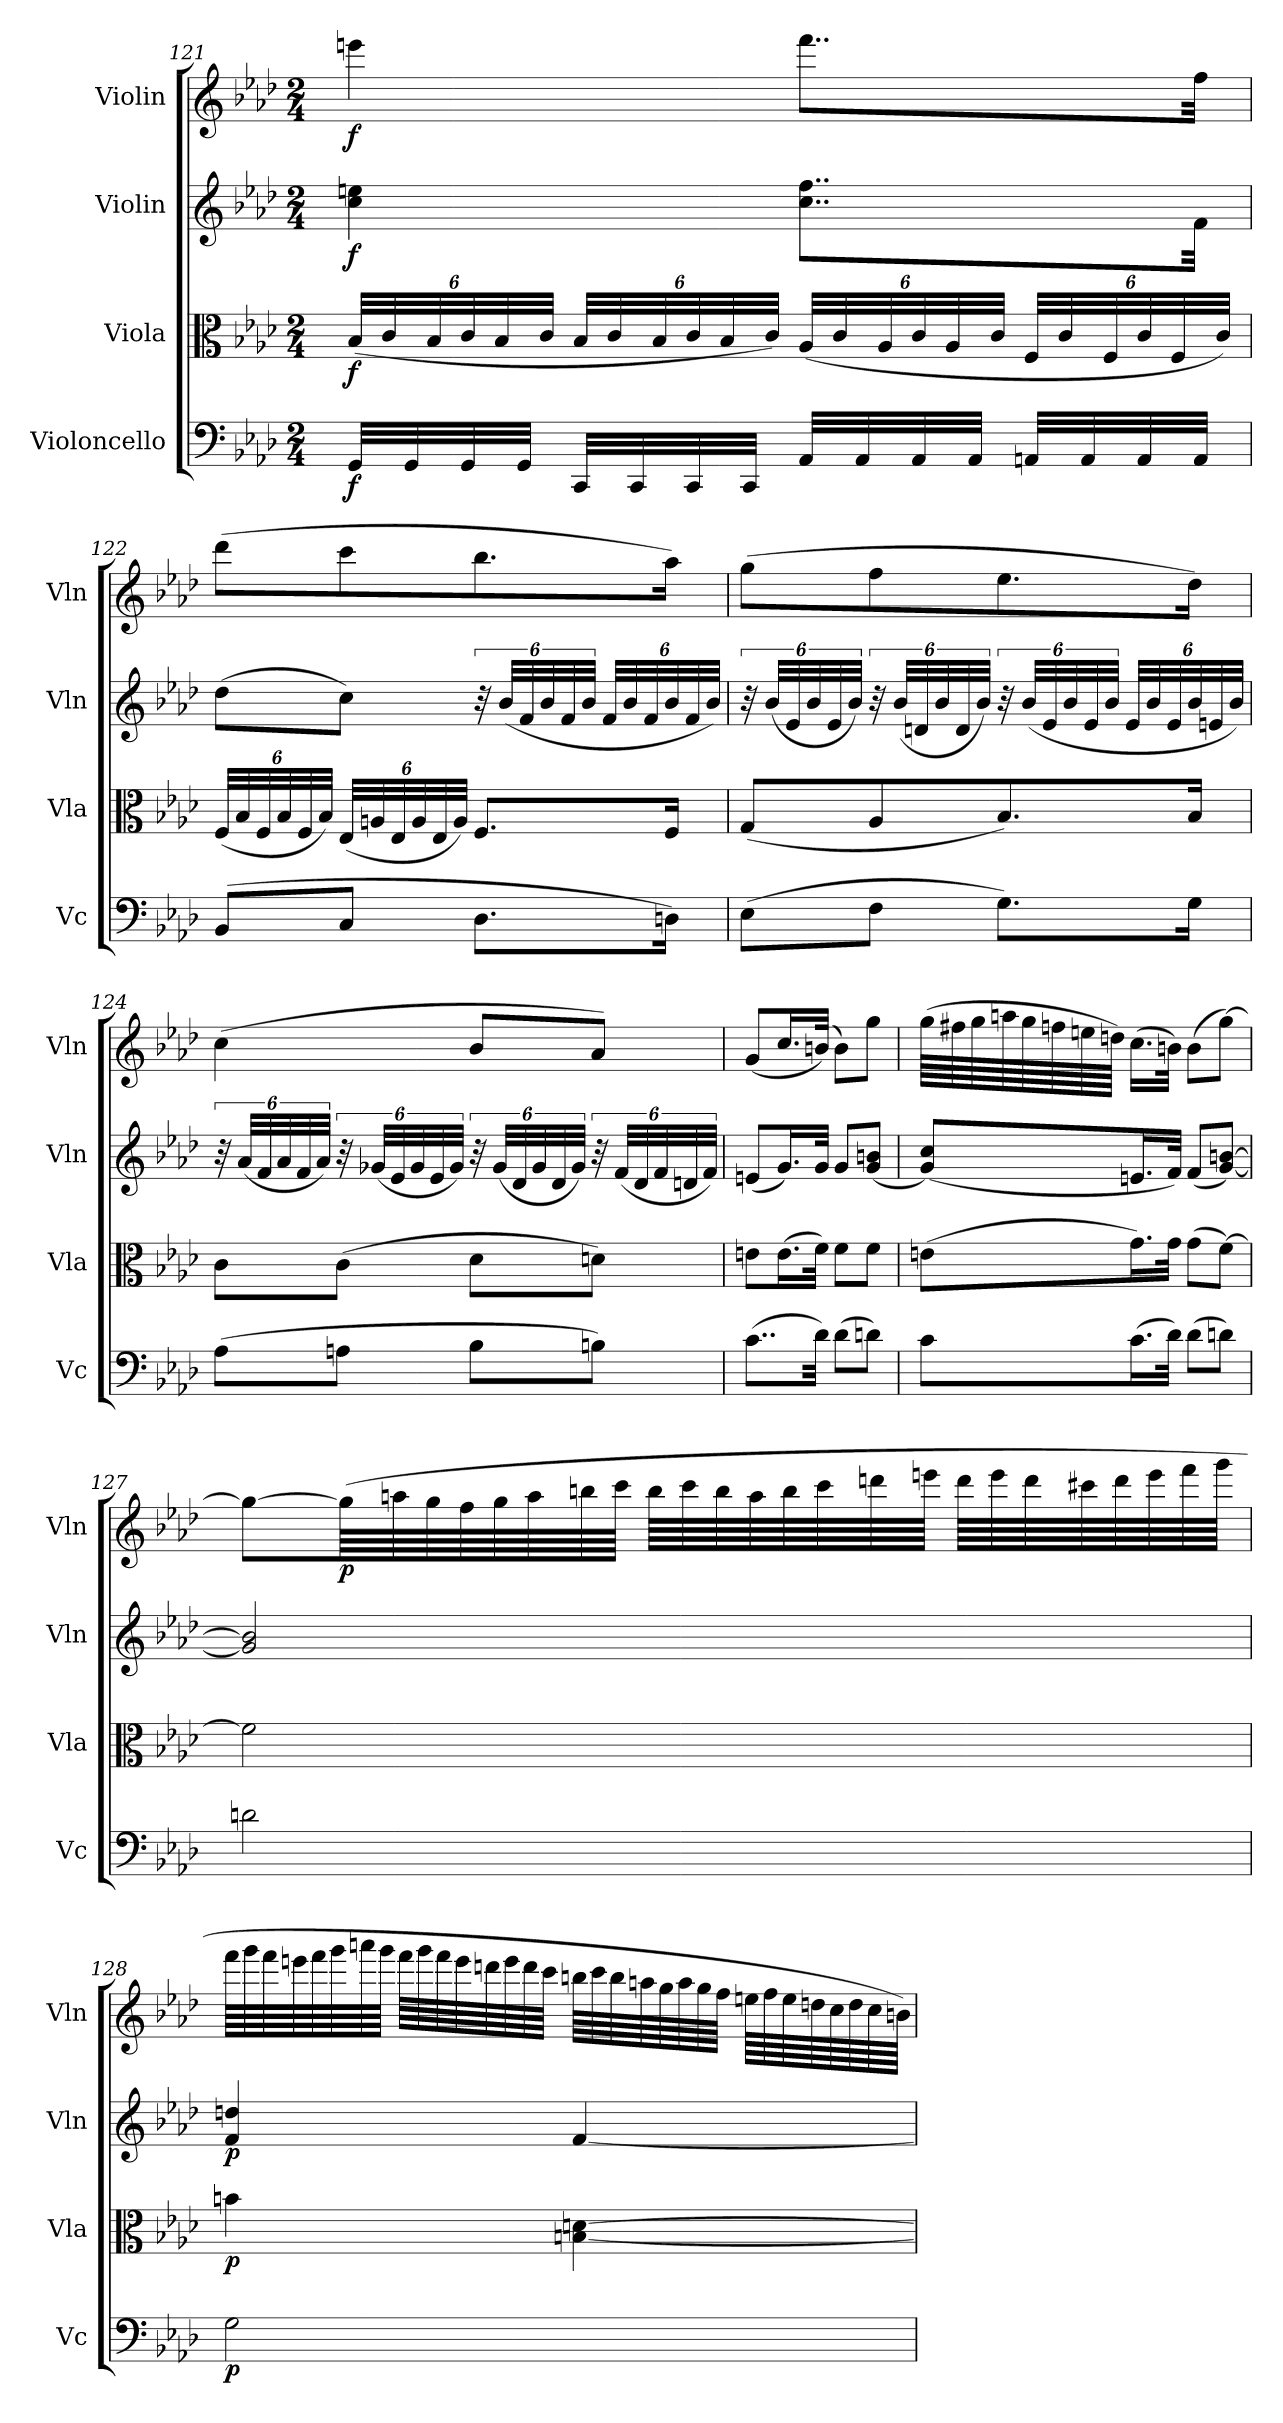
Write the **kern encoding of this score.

**kern	**dynam	**kern	**dynam	**kern	**dynam	**kern	**dynam
*part4	*part4	*part3	*part3	*part2	*part2	*part1	*part1
*staff4	*staff4	*staff3	*staff3	*staff2	*staff2	*staff1	*staff1
*I"Violoncello	*	*I"Viola	*	*I"Violin	*	*I"Violin	*
*I'Vc	*	*I'Vla	*	*I'Vln	*	*I'Vln	*
*clefF4	*	*clefC3	*	*clefG2	*	*clefG2	*
*k[b-e-a-d-]	*	*k[b-e-a-d-]	*	*k[b-e-a-d-]	*	*k[b-e-a-d-]	*
*M2/4	*	*M2/4	*	*M2/4	*	*M2/4	*
=121	=121	=121	=121	=121	=121	=121	=121
32GG/LLL	f	(48B-/LLL	f	4cc\ 4een\	f	4eeen\	f
.	.	48c/	.	.	.	.	.
32GG/	.	.	.	.	.	.	.
.	.	48B-/	.	.	.	.	.
32GG/	.	48c/	.	.	.	.	.
.	.	48B-/	.	.	.	.	.
32GG/JJJ	.	.	.	.	.	.	.
.	.	48c/JJJ	.	.	.	.	.
32CC/LLL	.	48B-/LLL	.	.	.	.	.
.	.	48c/	.	.	.	.	.
32CC/	.	.	.	.	.	.	.
.	.	48B-/	.	.	.	.	.
32CC/	.	48c/	.	.	.	.	.
.	.	48B-/	.	.	.	.	.
32CC/JJJ	.	.	.	.	.	.	.
.	.	48c/JJJ)	.	.	.	.	.
32AA-/LLL	.	(48A-/LLL	.	8..cc\ 8..ff\L	.	8..fff\L	.
.	.	48c/	.	.	.	.	.
32AA-/	.	.	.	.	.	.	.
.	.	48A-/	.	.	.	.	.
32AA-/	.	48c/	.	.	.	.	.
.	.	48A-/	.	.	.	.	.
32AA-/JJJ	.	.	.	.	.	.	.
.	.	48c/JJJ	.	.	.	.	.
32AAn/LLL	.	48F/LLL	.	.	.	.	.
.	.	48c/	.	.	.	.	.
32AA/	.	.	.	.	.	.	.
.	.	48F/	.	.	.	.	.
32AA/	.	48c/	.	.	.	.	.
.	.	48F/	.	.	.	.	.
32AA/JJJ	.	.	.	32f\Jkk	.	32ff\Jkk	.
.	.	48c/JJJ)	.	.	.	.	.
=122	=122	=122	=122	=122	=122	=122	=122
(8BB-/L	.	(48F/LLL	.	(8dd-\L	.	(8ddd-\L	.
.	.	48B-/	.	.	.	.	.
.	.	48F/	.	.	.	.	.
.	.	48B-/	.	.	.	.	.
.	.	48F/	.	.	.	.	.
.	.	48B-/JJJ)	.	.	.	.	.
8C/J	.	(48E-/LLL	.	8cc\J)	.	8ccc\	.
.	.	48An/	.	.	.	.	.
.	.	48E-/	.	.	.	.	.
.	.	48A/	.	.	.	.	.
.	.	48E-/	.	.	.	.	.
.	.	48A/JJJ)	.	.	.	.	.
8.D-\L	.	8.F/L	.	48r	.	8.bb-\	.
.	.	.	.	(48b-/LLL	.	.	.
.	.	.	.	48f/	.	.	.
.	.	.	.	48b-/	.	.	.
.	.	.	.	48f/	.	.	.
.	.	.	.	48b-/JJJ	.	.	.
.	.	.	.	48f/LLL	.	.	.
.	.	.	.	48b-/	.	.	.
.	.	.	.	48f/	.	.	.
16Dn\Jk)	.	16F/Jk	.	48b-/	.	16aa-\Jk)	.
.	.	.	.	48f/	.	.	.
.	.	.	.	48b-/JJJ)	.	.	.
=123	=123	=123	=123	=123	=123	=123	=123
(8E-\L	.	(8G/L	.	48r	.	(8gg\L	.
.	.	.	.	(48b-/LLL	.	.	.
.	.	.	.	48e-/	.	.	.
.	.	.	.	48b-/	.	.	.
.	.	.	.	48e-/	.	.	.
.	.	.	.	48b-/JJJ)	.	.	.
8F\J	.	8A-/	.	48r	.	8ff\	.
.	.	.	.	(48b-/LLL	.	.	.
.	.	.	.	48dn/	.	.	.
.	.	.	.	48b-/	.	.	.
.	.	.	.	48d/	.	.	.
.	.	.	.	48b-/JJJ)	.	.	.
8.G\L)	.	8.B-/)	.	48r	.	8.ee-\	.
.	.	.	.	(48b-/LLL	.	.	.
.	.	.	.	48e-/	.	.	.
.	.	.	.	48b-/	.	.	.
.	.	.	.	48e-/	.	.	.
.	.	.	.	48b-/JJJ	.	.	.
.	.	.	.	48e-/LLL	.	.	.
.	.	.	.	48b-/	.	.	.
.	.	.	.	48e-/	.	.	.
16G\Jk	.	16B-/Jk	.	48b-/	.	16dd-\Jk)	.
.	.	.	.	48en/	.	.	.
.	.	.	.	48b-/JJJ)	.	.	.
=124	=124	=124	=124	=124	=124	=124	=124
(8A-\L	.	8c\L	.	48r	.	(4cc\	.
.	.	.	.	(48a-/LLL	.	.	.
.	.	.	.	48f/	.	.	.
.	.	.	.	48a-/	.	.	.
.	.	.	.	48f/	.	.	.
.	.	.	.	48a-/JJJ)	.	.	.
8An\J	.	(8c\J	.	48r	.	.	.
.	.	.	.	(48g-X/LLL	.	.	.
.	.	.	.	48e-/	.	.	.
.	.	.	.	48g-/	.	.	.
.	.	.	.	48e-/	.	.	.
.	.	.	.	48g-/JJJ)	.	.	.
8B-\L	.	8d-\L	.	48r	.	8b-/L	.
.	.	.	.	(48g-/LLL	.	.	.
.	.	.	.	48d-/	.	.	.
.	.	.	.	48g-/	.	.	.
.	.	.	.	48d-/	.	.	.
.	.	.	.	48g-/JJJ)	.	.	.
8Bn\J)	.	8dn\J)	.	48r	.	8a-/J)	.
.	.	.	.	(48f/LLL	.	.	.
.	.	.	.	48d-/	.	.	.
.	.	.	.	48f/	.	.	.
.	.	.	.	48dn/	.	.	.
.	.	.	.	48f/JJJ)	.	.	.
=125	=125	=125	=125	=125	=125	=125	=125
(8..c\L	.	8en\L	.	(8en/L	.	(8g/L	.
.	.	(16.e\L	.	16.g/L)	.	16.cc/L	.
32d-\Jkk)	.	32f\JJk)	.	32g/JJk	.	(32bn/JJk)	.
(8d-\L	.	8f\L	.	8g/L	.	8b\L)	.
8dn\J)	.	8f\J	.	(8g/ 8bn/J	.	8gg\J	.
=126	=126	=126	=126	=126	=126	=126	=126
8c\L	.	(8en\L	.	(8g/ 8cc/L)	.	(64gg\LLLL	.
.	.	.	.	.	.	64ff#X\	.
.	.	.	.	.	.	64gg\	.
.	.	.	.	.	.	64aan\	.
.	.	.	.	.	.	64gg\	.
.	.	.	.	.	.	64ffn\	.
.	.	.	.	.	.	64een\	.
.	.	.	.	.	.	64ddn\JJJJ)	.
(16.c\L	.	16.g\L)	.	16.en/L	.	(16.cc\LL	.
32d-\JJk)	.	32g\JJk	.	32f/JJk)	.	32bn\JJk)	.
(8d-\L	.	(8g\L	.	(8f/L	.	(8b\L	.
8dn\J)	.	[8f\J)	.	[8g/ [8bn/J)	.	[8gg\J)	.
=127	=127	=127	=127	=127	=127	=127	=127
2dn\	.	2f\]	.	2g]/ 2b]/	.	8gg\L_	.
.	.	.	.	.	.	(64gg\LLL]	p
.	.	.	.	.	.	64aan\	.
.	.	.	.	.	.	64gg\	.
.	.	.	.	.	.	64ff\	.
.	.	.	.	.	.	64gg\	.
.	.	.	.	.	.	64aa\	.
.	.	.	.	.	.	64bbn\	.
.	.	.	.	.	.	64ccc\JJJJ	.
.	.	.	.	.	.	64bb\LLLL	.
.	.	.	.	.	.	64ccc\	.
.	.	.	.	.	.	64bb\	.
.	.	.	.	.	.	64aa\	.
.	.	.	.	.	.	64bb\	.
.	.	.	.	.	.	64ccc\	.
.	.	.	.	.	.	64dddn\	.
.	.	.	.	.	.	64eeen\JJJJ	.
.	.	.	.	.	.	64ddd\LLLL	.
.	.	.	.	.	.	64eee\	.
.	.	.	.	.	.	64ddd\	.
.	.	.	.	.	.	64ccc#X\	.
.	.	.	.	.	.	64ddd\	.
.	.	.	.	.	.	64eee\	.
.	.	.	.	.	.	64fff\	.
.	.	.	.	.	.	64ggg\JJJJ	.
=128	=128	=128	=128	=128	=128	=128	=128
2G\	p	4bn\	p	4f/ 4ddn/	p	64fff\LLLL	.
.	.	.	.	.	.	64ggg\	.
.	.	.	.	.	.	64fff\	.
.	.	.	.	.	.	64eeen\	.
.	.	.	.	.	.	64fff\	.
.	.	.	.	.	.	64ggg\	.
.	.	.	.	.	.	64aaan\	.
.	.	.	.	.	.	64ggg\JJJJ	.
.	.	.	.	.	.	64fff\LLLL	.
.	.	.	.	.	.	64ggg\	.
.	.	.	.	.	.	64fff\	.
.	.	.	.	.	.	64eee\	.
.	.	.	.	.	.	64dddn\	.
.	.	.	.	.	.	64eee\	.
.	.	.	.	.	.	64ddd\	.
.	.	.	.	.	.	64ccc\JJJJ	.
.	.	[4Bn\ [4dn\	.	[4f/	.	64bbn\LLLL	.
.	.	.	.	.	.	64ccc\	.
.	.	.	.	.	.	64bb\	.
.	.	.	.	.	.	64aan\	.
.	.	.	.	.	.	64gg\	.
.	.	.	.	.	.	64aa\	.
.	.	.	.	.	.	64gg\	.
.	.	.	.	.	.	64ff\JJJJ	.
.	.	.	.	.	.	64een\LLLL	.
.	.	.	.	.	.	64ff\	.
.	.	.	.	.	.	64ee\	.
.	.	.	.	.	.	64ddn\	.
.	.	.	.	.	.	64cc\	.
.	.	.	.	.	.	64dd\	.
.	.	.	.	.	.	64cc\	.
.	.	.	.	.	.	64bn\JJJJ)	.
=	=	=	=	=	=	=	=
*-	*-	*-	*-	*-	*-	*-	*-
